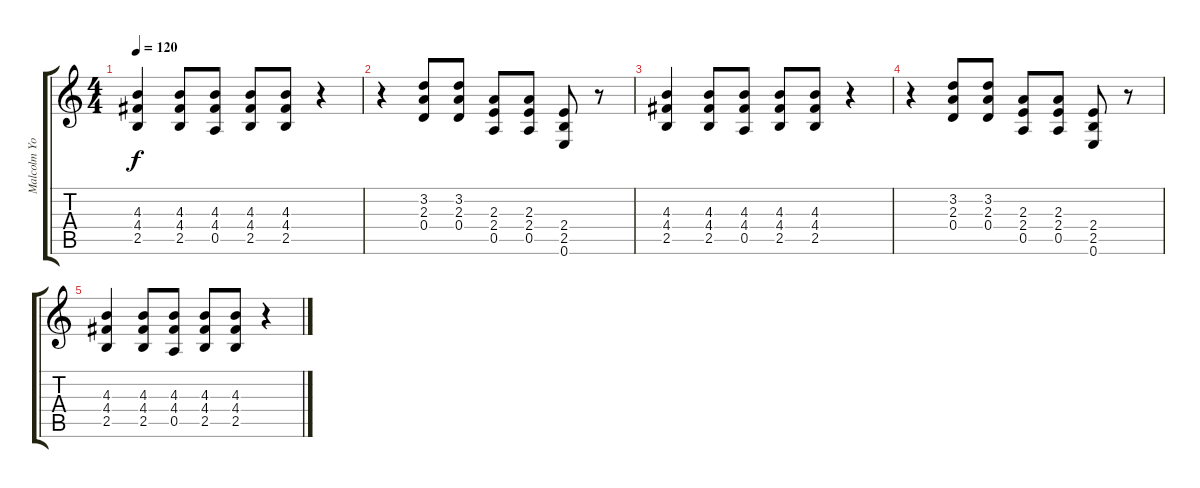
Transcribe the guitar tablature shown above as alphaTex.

\track ("Malcolm Young - Rythmn Guitar" "Malcolm Yo") {instrument distortionguitar}
\staff {score tabs}
\tuning (E4 B3 G3 D3 A2 E2) {hide}
\ts (4 4)
\tempo 120
\clef g2
\ks c
(4.3 4.4 2.5).4{dy f} (4.3 4.4 2.5).8 (4.3 4.4 0.5).8 (4.3 4.4 2.5).8 (4.3 4.4 2.5).8 r.4 |
r.4 (3.2 2.3 0.4).8 (3.2 2.3 0.4).8 (2.3 2.4 0.5).8 (2.3 2.4 0.5).8 (2.4 2.5 0.6).8 r.8 |
(4.3 4.4 2.5).4 (4.3 4.4 2.5).8 (4.3 4.4 0.5).8 (4.3 4.4 2.5).8 (4.3 4.4 2.5).8 r.4 |
r.4 (3.2 2.3 0.4).8 (3.2 2.3 0.4).8 (2.3 2.4 0.5).8 (2.3 2.4 0.5).8 (2.4 2.5 0.6).8 r.8 |
(4.3 4.4 2.5).4 (4.3 4.4 2.5).8 (4.3 4.4 0.5).8 (4.3 4.4 2.5).8 (4.3 4.4 2.5).8 r.4
